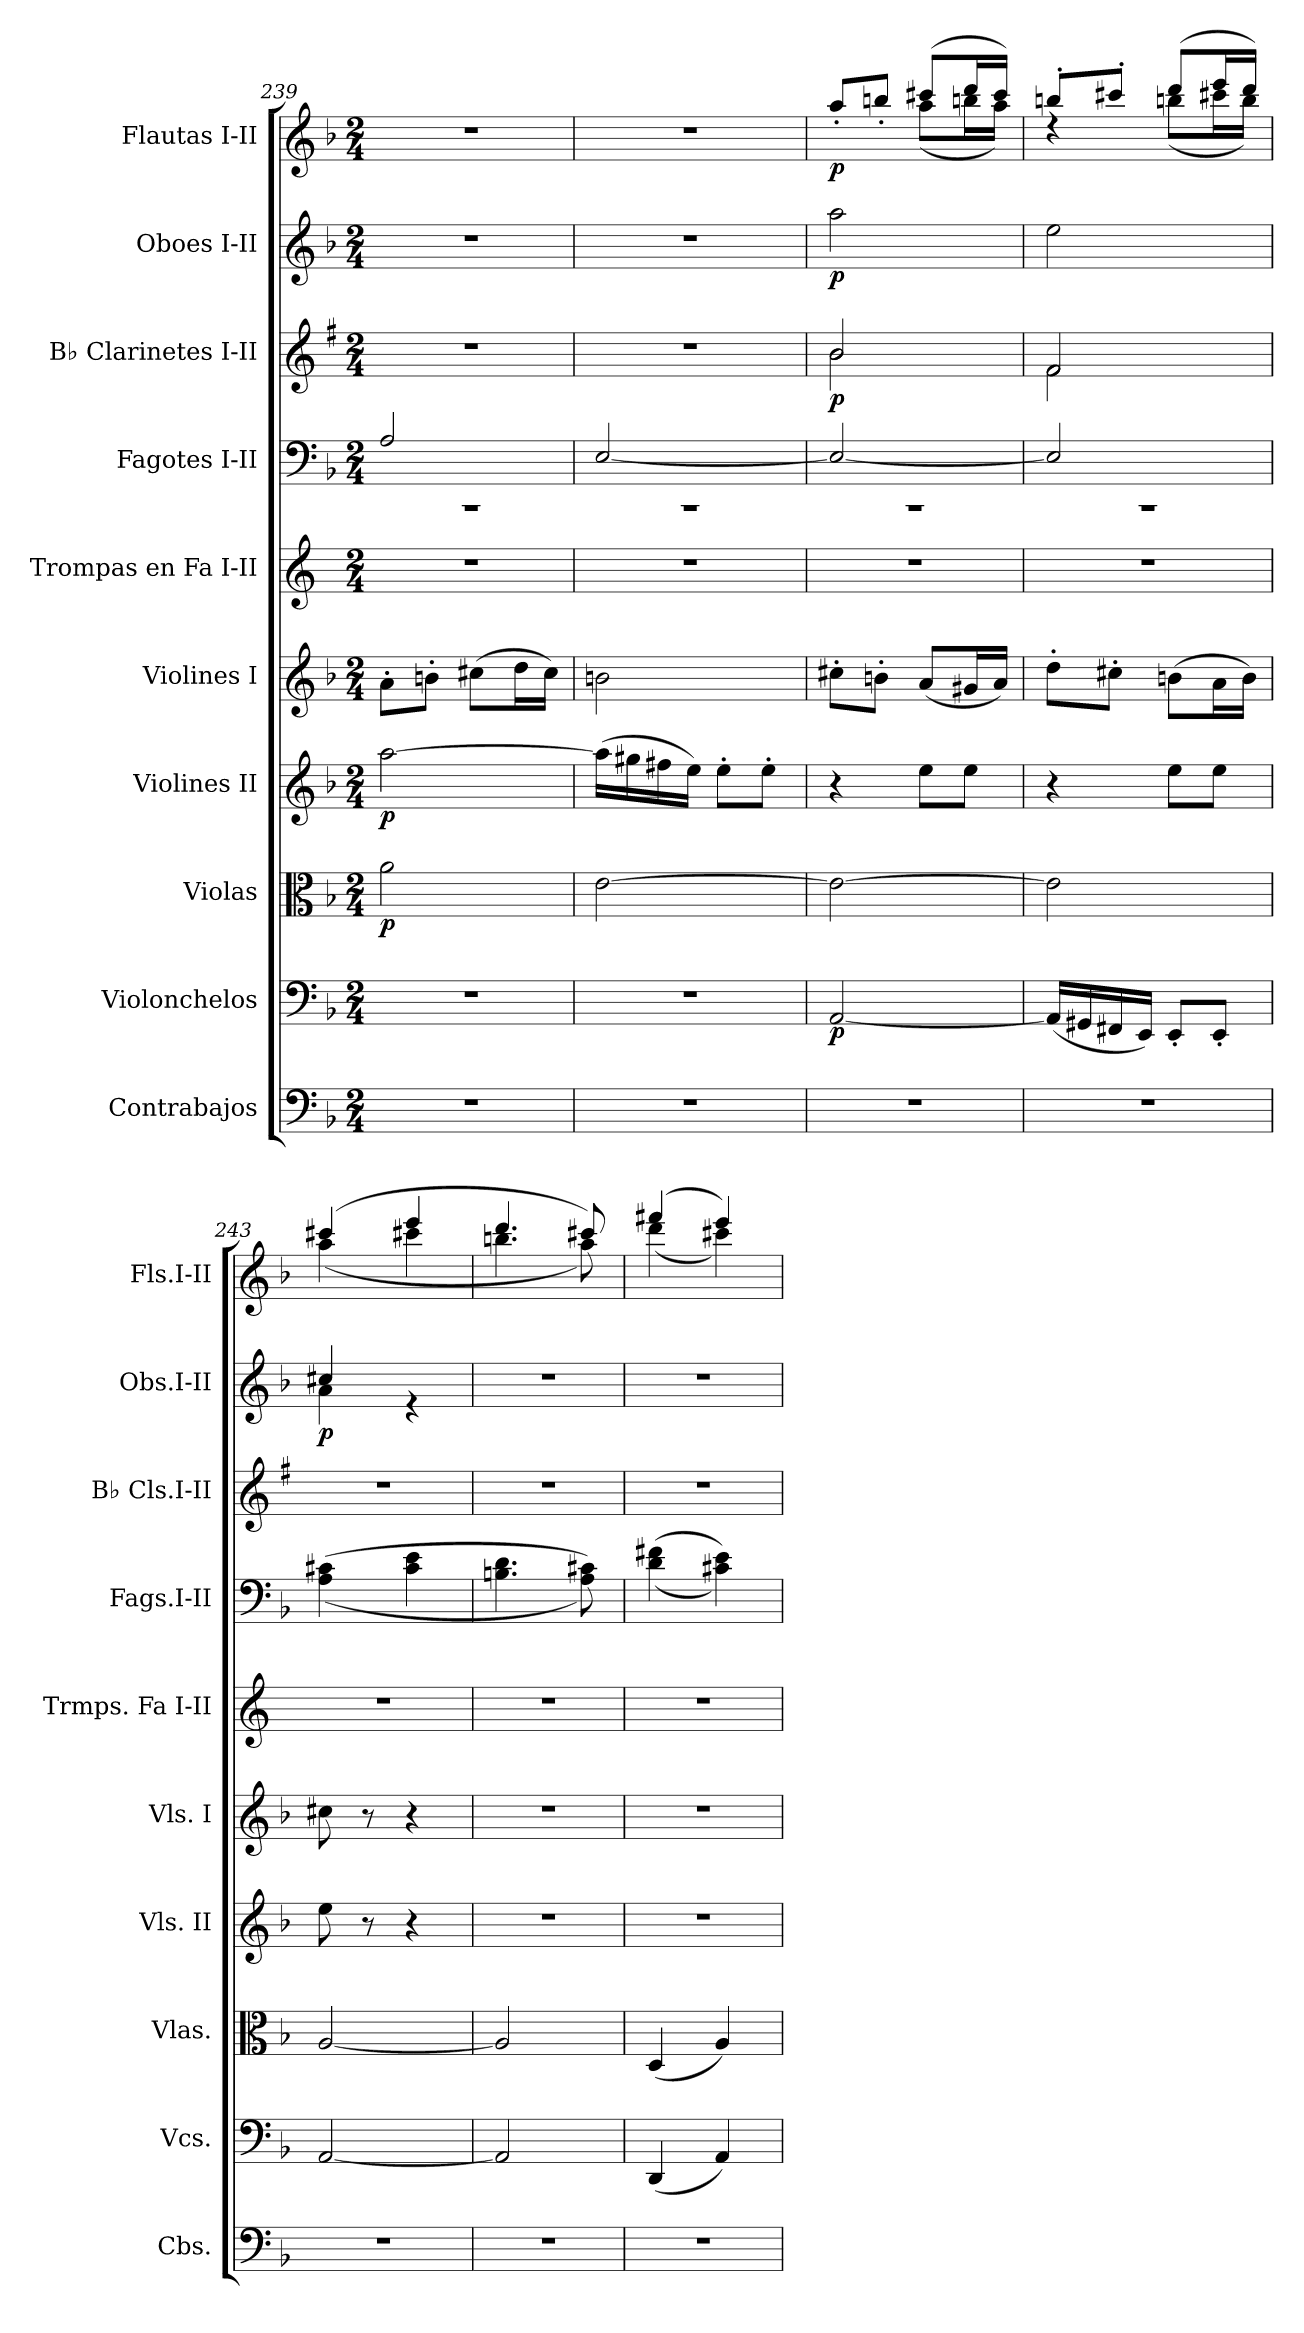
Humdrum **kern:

**kern	**kern	**dynam	**kern	**dynam	**kern	**dynam	**kern	**kern	**kern	**kern	**dynam	**kern	**dynam	**kern	**dynam
*part10	*part9	*part9	*part8	*part8	*part7	*part7	*part6	*part5	*part4	*part3	*part3	*part2	*part2	*part1	*part1
*staff10	*staff9	*staff9	*staff8	*staff8	*staff7	*staff7	*staff6	*staff5	*staff4	*staff3	*staff3	*staff2	*staff2	*staff1	*staff1
*I"Contrabajos	*I"Violonchelos	*	*I"Violas	*	*I"Violines II	*	*I"Violines I	*I"Trompas en Fa I-II	*I"Fagotes I-II	*I"B♭ Clarinetes I-II	*	*I"Oboes I-II	*	*I"Flautas I-II	*
*I'Cbs.	*I'Vcs.	*	*I'Vlas.	*	*I'Vls. II	*	*I'Vls. I	*I'Trmps. Fa I-II	*I'Fags.I-II	*I'B♭ Cls.I-II	*	*I'Obs.I-II	*	*I'Fls.I-II	*
!!LO:PB:g=z
*clefF4	*clefF4	*	*clefC3	*	*clefG2	*	*clefG2	*clefG2	*clefF4	*clefG2	*	*clefG2	*	*clefG2	*
*ITrd7c12	*	*	*	*	*	*	*	*ITrd4c7	*	*ITrd1c2	*	*	*	*	*
*k[b-]	*k[b-]	*	*k[b-]	*	*k[b-]	*	*k[b-]	*k[b-]	*k[b-]	*k[b-]	*	*k[b-]	*	*k[b-]	*
*M2/4	*M2/4	*	*M2/4	*	*M2/4	*	*M2/4	*M2/4	*M2/4	*M2/4	*	*M2/4	*	*M2/4	*
=239	=239	=239	=239	=239	=239	=239	=239	=239	=239	=239	=239	=239	=239	=239	=239
*	*	*	*	*	*	*	*	*	*^	*	*	*	*	*	*
!	!	!	!	!LO:DY:b	!	!LO:DY:b	!	!	!	!	!	!	!	!	!	!
2r	2r	.	2a\	p	[2aa\	p	8a'\L	2r	2rCC	2A/	2r	.	2r	.	2r	.
.	.	.	.	.	.	.	8bn'\J	.	.	.	.	.	.	.	.	.
.	.	.	.	.	.	.	(8cc#X\L	.	.	.	.	.	.	.	.	.
.	.	.	.	.	.	.	16dd\L	.	.	.	.	.	.	.	.	.
.	.	.	.	.	.	.	16cc#\JJ)	.	.	.	.	.	.	.	.	.
=240	=240	=240	=240	=240	=240	=240	=240	=240	=240	=240	=240	=240	=240	=240	=240	=240
2r	2r	.	[2e\	.	(16aa\LL]	.	2bn\	2r	2rCC	[2E/	2r	.	2r	.	2r	.
.	.	.	.	.	16gg#X\	.	.	.	.	.	.	.	.	.	.	.
.	.	.	.	.	16ff#X\	.	.	.	.	.	.	.	.	.	.	.
.	.	.	.	.	16ee\JJ)	.	.	.	.	.	.	.	.	.	.	.
.	.	.	.	.	8ee'\L	.	.	.	.	.	.	.	.	.	.	.
.	.	.	.	.	8ee'\J	.	.	.	.	.	.	.	.	.	.	.
=241	=241	=241	=241	=241	=241	=241	=241	=241	=241	=241	=241	=241	=241	=241	=241	=241
*	*	*	*	*	*	*	*	*	*	*	*^	*	*	*	*^	*
!	!	!LO:DY:b	!	!	!	!	!	!	!	!	!	!	!LO:DY:b	!	!LO:DY:b	!	!	!LO:DY:b
2r	[2AA/	p	2e\_	.	4r	.	8cc#X'\L	2r	2rCC	2E/_	2a/	2a\	p	2aa\	p	8aa'/L	4ryy	p
.	.	.	.	.	.	.	8bn'\J	.	.	.	.	.	.	.	.	8bbn'/J	.	.
.	.	.	.	.	8ee\L	.	(8a/L	.	.	.	.	.	.	.	.	(8ccc#X/L	(8aa\L	.
.	.	.	.	.	8ee\J	.	16g#X/L	.	.	.	.	.	.	.	.	16ddd/L	16bbn\L	.
.	.	.	.	.	.	.	16a/JJ)	.	.	.	.	.	.	.	.	16ccc#/JJ)	16aa\JJ)	.
=242	=242	=242	=242	=242	=242	=242	=242	=242	=242	=242	=242	=242	=242	=242	=242	=242	=242	=242
2r	(16AA/LL]	.	2e\]	.	4r	.	8dd'\L	2r	2rCC	2E/]	2e/	2e\	.	2ee\	.	8bbn'/L	4rdd	.
.	16GG#X/	.	.	.	.	.	.	.	.	.	.	.	.	.	.	.	.	.
.	16FF#X/	.	.	.	.	.	8cc#X'\J	.	.	.	.	.	.	.	.	8ccc#X'/J	.	.
.	16EE/JJ)	.	.	.	.	.	.	.	.	.	.	.	.	.	.	.	.	.
.	8EE'/L	.	.	.	8ee\L	.	(8bn\L	.	.	.	.	.	.	.	.	(8ddd/L	(8bbn\L	.
.	8EE'/J	.	.	.	8ee\J	.	16a\L	.	.	.	.	.	.	.	.	16eee/L	16ccc#X\L	.
.	.	.	.	.	.	.	16b\JJ)	.	.	.	.	.	.	.	.	16ddd/JJ)	16bb\JJ)	.
*	*	*	*	*	*	*	*	*	*v	*v	*	*	*	*	*	*	*	*
*	*	*	*	*	*	*	*	*	*	*v	*v	*	*	*	*	*	*
!!LO:PB:g=z	!!
=243	=243	=243	=243	=243	=243	=243	=243	=243	=243	=243	=243	=243	=243	=243	=243	=243
*	*	*	*	*	*	*	*	*	*	*	*	*^	*	*	*	*
!	!	!	!	!	!	!	!	!	!	!	!	!	!	!LO:DY:b	!	!	!
2r	[2AA/	.	[2A/	.	8ee\	.	8cc#X\	2r	((4A\ 4c#X\	2r	.	4cc#X/	4a\	p	(4ccc#X/	(4aa\	.
.	.	.	.	.	8r	.	8r	.	.	.	.	.	.	.	.	.	.
.	.	.	.	.	4r	.	4r	.	4c#\ 4e\	.	.	4re	4ryy	.	4eee/	4ccc#X\	.
*	*	*	*	*	*	*	*	*	*	*	*	*v	*v	*	*	*	*
=244	=244	=244	=244	=244	=244	=244	=244	=244	=244	=244	=244	=244	=244	=244	=244	=244
2r	2AA/]	.	2A/]	.	2r	.	2r	2r	4.Bn\ 4.d\	2r	.	2r	.	4.ddd/	4.bbn\	.
.	.	.	.	.	.	.	.	.	8A\ 8c#X\))	.	.	.	.	8ccc#X/)	8aa\)	.
=245	=245	=245	=245	=245	=245	=245	=245	=245	=245	=245	=245	=245	=245	=245	=245	=245
2r	(4DD/	.	(4D/	.	2r	.	2r	2r	((4d\ 4f#X\	2r	.	2r	.	(4fff#X/	(4ddd\	.
.	4AA/)	.	4A/)	.	.	.	.	.	4c#X\ 4e\))	.	.	.	.	4eee/)	4ccc#X\)	.
*	*	*	*	*	*	*	*	*	*	*	*	*	*	*v	*v	*
=	=	=	=	=	=	=	=	=	=	=	=	=	=	=	=
*-	*-	*-	*-	*-	*-	*-	*-	*-	*-	*-	*-	*-	*-	*-	*-
